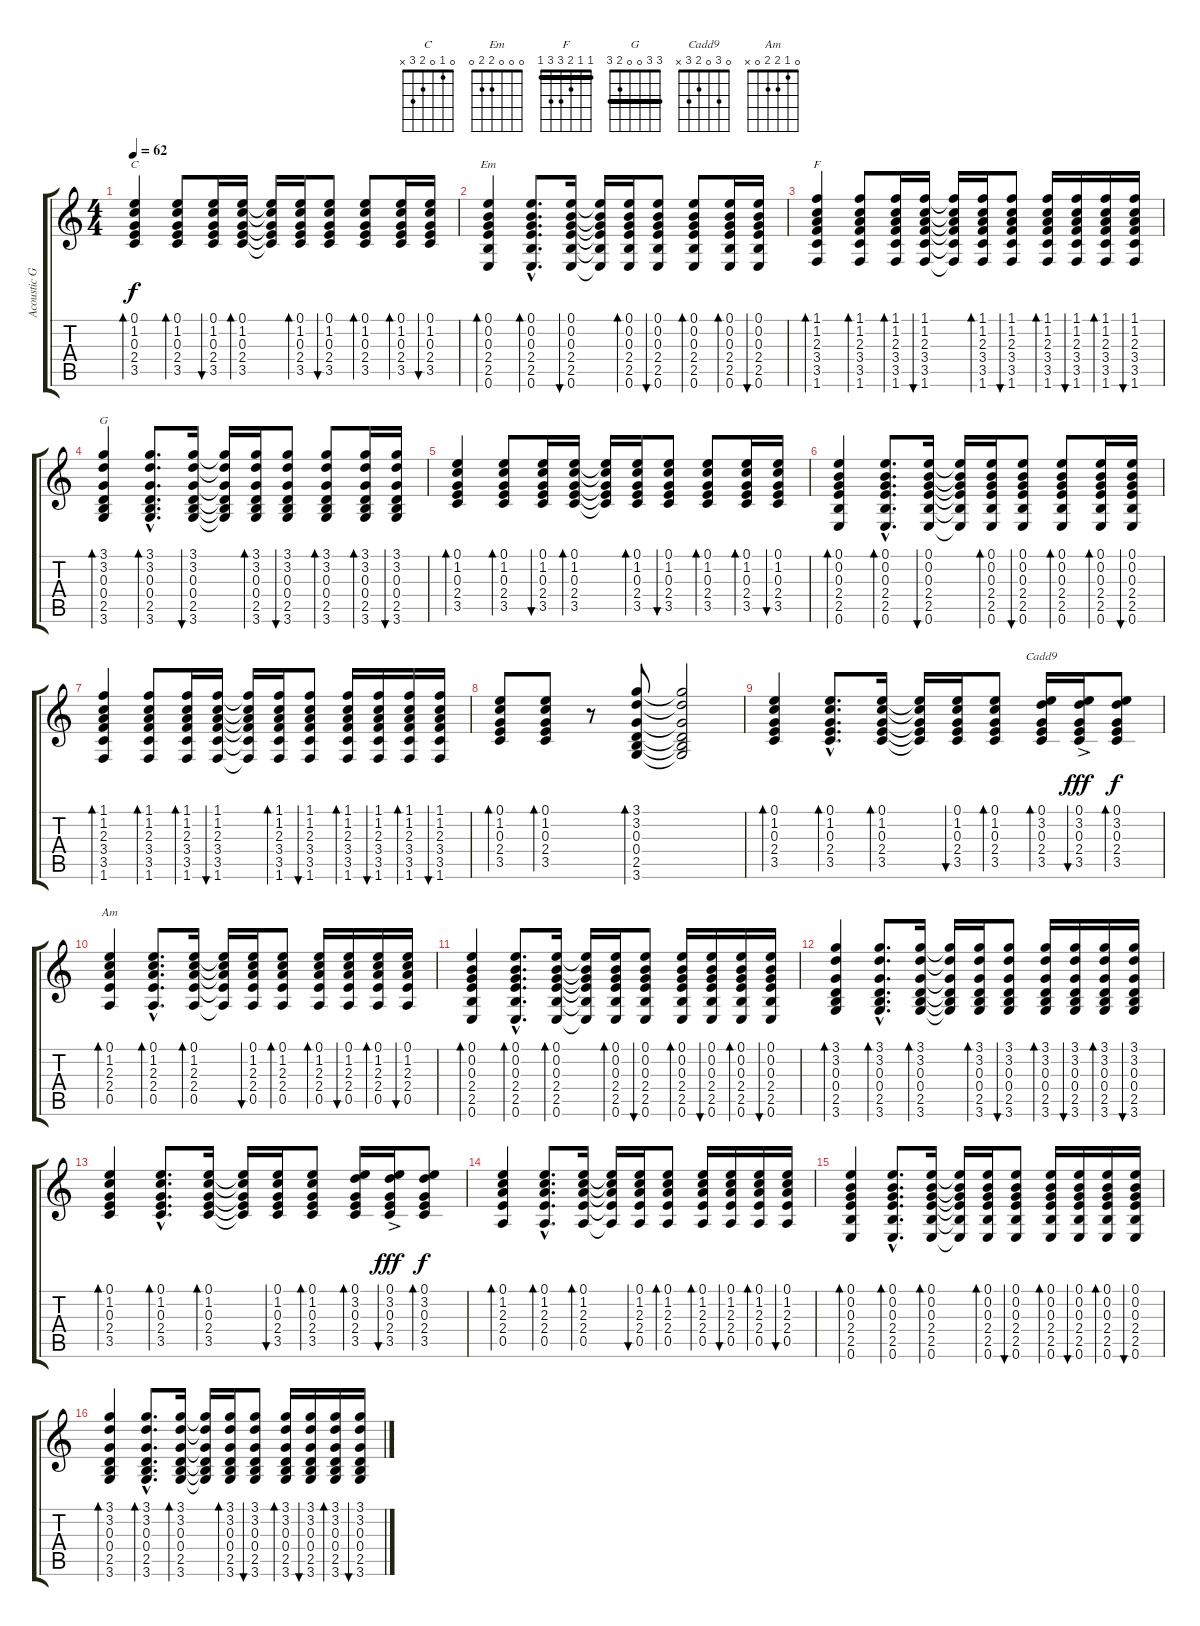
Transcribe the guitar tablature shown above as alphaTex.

\track ("Acoustic Guitar 3 [Duff]" "Acoustic G") {instrument acousticguitarsteel}
\staff {score tabs}
\tuning (E4 B3 G3 D3 A2 E2) {hide}
\chord ("C" 0 1 0 2 3 x)
\chord ("Em" 0 0 0 2 2 0)
\chord ("F" 1 1 2 3 3 1) {barre 1}
\chord ("G" 3 3 0 0 2 3) {barre 3}
\chord ("Cadd9" 0 3 0 2 3 x)
\chord ("Am" 0 1 2 2 0 x)
\ts (4 4)
\tempo 62
\clef g2
\ks c
(0.1 1.2 0.3 2.4 3.5).4{bd 60 ch "C" dy f} (0.1 1.2 0.3 2.4 3.5).8{bd 60} (0.1 1.2 0.3 2.4 3.5).16{bu 30} (0.1 1.2 0.3 2.4 3.5).16{bd 30} (0.1{t} 1.2{t} 0.3{t} 2.4{t} 3.5{t}).16 (0.1 1.2 0.3 2.4 3.5).16{bd 30} (0.1 1.2 0.3 2.4 3.5).8{bu 30} (0.1 1.2 0.3 2.4 3.5).8{bd 30} (0.1 1.2 0.3 2.4 3.5).16{bd 30} (0.1 1.2 0.3 2.4 3.5).16{bu 30} |
(0.1 0.2 0.3 2.4 2.5 0.6).4{bd 60 ch "Em"} (0.1{hac} 0.2{hac} 0.3{hac} 2.4{hac} 2.5{hac} 0.6{hac}).8{d bd 60} (0.1 0.2 0.3 2.4 2.5 0.6).16{bu 30} (0.1{t} 0.2{t} 0.3{t} 2.4{t} 2.5{t} 0.6{t}).16 (0.1 0.2 0.3 2.4 2.5 0.6).16{bd 30} (0.1 0.2 0.3 2.4 2.5 0.6).8{bu 30} (0.1 0.2 0.3 2.4 2.5 0.6).8{bd 30} (0.1 0.2 0.3 2.4 2.5 0.6).16{bd 30} (0.1 0.2 0.3 2.4 2.5 0.6).16{bu 30} |
(1.1 1.2 2.3 3.4 3.5 1.6).4{bd 60 ch "F"} (1.1 1.2 2.3 3.4 3.5 1.6).8{bd 60} (1.1 1.2 2.3 3.4 3.5 1.6).16{bd 30} (1.1 1.2 2.3 3.4 3.5 1.6).16{bu 30} (1.1{t} 1.2{t} 2.3{t} 3.4{t} 3.5{t} 1.6{t}).16 (1.1 1.2 2.3 3.4 3.5 1.6).16{bd 30} (1.1 1.2 2.3 3.4 3.5 1.6).8{bu 30} (1.1 1.2 2.3 3.4 3.5 1.6).16{bd 30} (1.1 1.2 2.3 3.4 3.5 1.6).16{bu 30} (1.1 1.2 2.3 3.4 3.5 1.6).16{bd 30} (1.1 1.2 2.3 3.4 3.5 1.6).16{bu 30} |
(3.1 3.2 0.3 0.4 2.5 3.6).4{bd 60 ch "G"} (3.1{hac} 3.2{hac} 0.3{hac} 0.4{hac} 2.5{hac} 3.6{hac}).8{d bd 60} (3.1 3.2 0.3 0.4 2.5 3.6).16{bu 30} (3.1{t} 3.2{t} 0.3{t} 0.4{t} 2.5{t} 3.6{t}).16 (3.1 3.2 0.3 0.4 2.5 3.6).16{bd 30} (3.1 3.2 0.3 0.4 2.5 3.6).8{bu 30} (3.1 3.2 0.3 0.4 2.5 3.6).8{bd 30} (3.1 3.2 0.3 0.4 2.5 3.6).16{bd 30} (3.1 3.2 0.3 0.4 2.5 3.6).16{bu 30} |
(0.1 1.2 0.3 2.4 3.5).4{bd 60} (0.1 1.2 0.3 2.4 3.5).8{bd 60} (0.1 1.2 0.3 2.4 3.5).16{bu 30} (0.1 1.2 0.3 2.4 3.5).16{bd 30} (0.1{t} 1.2{t} 0.3{t} 2.4{t} 3.5{t}).16 (0.1 1.2 0.3 2.4 3.5).16{bd 30} (0.1 1.2 0.3 2.4 3.5).8{bu 30} (0.1 1.2 0.3 2.4 3.5).8{bd 30} (0.1 1.2 0.3 2.4 3.5).16{bd 30} (0.1 1.2 0.3 2.4 3.5).16{bu 30} |
(0.1 0.2 0.3 2.4 2.5 0.6).4{bd 60} (0.1{hac} 0.2{hac} 0.3{hac} 2.4{hac} 2.5{hac} 0.6{hac}).8{d bd 60} (0.1 0.2 0.3 2.4 2.5 0.6).16{bu 30} (0.1{t} 0.2{t} 0.3{t} 2.4{t} 2.5{t} 0.6{t}).16 (0.1 0.2 0.3 2.4 2.5 0.6).16{bd 30} (0.1 0.2 0.3 2.4 2.5 0.6).8{bu 30} (0.1 0.2 0.3 2.4 2.5 0.6).8{bd 30} (0.1 0.2 0.3 2.4 2.5 0.6).16{bd 30} (0.1 0.2 0.3 2.4 2.5 0.6).16{bu 30} |
(1.1 1.2 2.3 3.4 3.5 1.6).4{bd 60} (1.1 1.2 2.3 3.4 3.5 1.6).8{bd 60} (1.1 1.2 2.3 3.4 3.5 1.6).16{bd 30} (1.1 1.2 2.3 3.4 3.5 1.6).16{bu 30} (1.1{t} 1.2{t} 2.3{t} 3.4{t} 3.5{t} 1.6{t}).16 (1.1 1.2 2.3 3.4 3.5 1.6).16{bd 30} (1.1 1.2 2.3 3.4 3.5 1.6).8{bu 30} (1.1 1.2 2.3 3.4 3.5 1.6).16{bd 30} (1.1 1.2 2.3 3.4 3.5 1.6).16{bu 30} (1.1 1.2 2.3 3.4 3.5 1.6).16{bd 30} (1.1 1.2 2.3 3.4 3.5 1.6).16{bu 30} |
(0.1 1.2 0.3 2.4 3.5).8{bd 30} (0.1 1.2 0.3 2.4 3.5).8{bd 30} r.8 (3.1 3.2 0.3 0.4 2.5 3.6).8{bd 60} (3.1{t} 3.2{t} 0.3{t} 0.4{t} 2.5{t} 3.6{t}).2 |
(0.1 1.2 0.3 2.4 3.5).4{bd 60} (0.1{hac} 1.2{hac} 0.3{hac} 2.4{hac} 3.5{hac}).8{d bd 60} (0.1 1.2 0.3 2.4 3.5).16{bd 60} (0.1{t} 1.2{t} 0.3{t} 2.4{t} 3.5{t}).16 (0.1 1.2 0.3 2.4 3.5).16{bu 30} (0.1 1.2 0.3 2.4 3.5).8{bd 30} (0.1 3.2 0.3 2.4 3.5).16{bd 30 ch "Cadd9"} (0.1{ac} 3.2{ac} 0.3{ac} 2.4{ac} 3.5{ac}).16{bu 30 dy fff} (0.1 3.2 0.3 2.4 3.5).8{bd 30 dy f} |
(0.1 1.2 2.3 2.4 0.5).4{bd 60 ch "Am"} (0.1{hac} 1.2{hac} 2.3{hac} 2.4{hac} 0.5{hac}).8{d bd 60} (0.1 1.2 2.3 2.4 0.5).16{bd 60} (0.1{t} 1.2{t} 2.3{t} 2.4{t} 0.5{t}).16 (0.1 1.2 2.3 2.4 0.5).16{bu 30} (0.1 1.2 2.3 2.4 0.5).8{bd 30} (0.1 1.2 2.3 2.4 0.5).16{bd 30} (0.1 1.2 2.3 2.4 0.5).16{bu 30} (0.1 1.2 2.3 2.4 0.5).16{bd 30} (0.1 1.2 2.3 2.4 0.5).16{bu 30} |
(0.1 0.2 0.3 2.4 2.5 0.6).4{bd 60} (0.1{hac} 0.2{hac} 0.3{hac} 2.4{hac} 2.5{hac} 0.6{hac}).8{d bd 60} (0.1 0.2 0.3 2.4 2.5 0.6).16{bd 60} (0.1{t} 0.2{t} 0.3{t} 2.4{t} 2.5{t} 0.6{t}).16 (0.1 0.2 0.3 2.4 2.5 0.6).16{bd 30} (0.1 0.2 0.3 2.4 2.5 0.6).8{bu 30} (0.1 0.2 0.3 2.4 2.5 0.6).16{bd 30} (0.1 0.2 0.3 2.4 2.5 0.6).16{bu 30} (0.1 0.2 0.3 2.4 2.5 0.6).16{bd 30} (0.1 0.2 0.3 2.4 2.5 0.6).16{bu 30} |
(3.1 3.2 0.3 0.4 2.5 3.6).4{bd 60} (3.1{hac} 3.2{hac} 0.3{hac} 0.4{hac} 2.5{hac} 3.6{hac}).8{d bd 60} (3.1 3.2 0.3 0.4 2.5 3.6).16{bd 60} (3.1{t} 3.2{t} 0.3{t} 0.4{t} 2.5{t} 3.6{t}).16 (3.1 3.2 0.3 0.4 2.5 3.6).16{bd 30} (3.1 3.2 0.3 0.4 2.5 3.6).8{bu 30} (3.1 3.2 0.3 0.4 2.5 3.6).16{bd 30} (3.1 3.2 0.3 0.4 2.5 3.6).16{bu 30} (3.1 3.2 0.3 0.4 2.5 3.6).16{bd 30} (3.1 3.2 0.3 0.4 2.5 3.6).16{bu 30} |
(0.1 1.2 0.3 2.4 3.5).4{bd 60} (0.1{hac} 1.2{hac} 0.3{hac} 2.4{hac} 3.5{hac}).8{d bd 60} (0.1 1.2 0.3 2.4 3.5).16{bd 60} (0.1{t} 1.2{t} 0.3{t} 2.4{t} 3.5{t}).16 (0.1 1.2 0.3 2.4 3.5).16{bu 30} (0.1 1.2 0.3 2.4 3.5).8{bd 30} (0.1 3.2 0.3 2.4 3.5).16{bd 30} (0.1{ac} 3.2{ac} 0.3{ac} 2.4{ac} 3.5{ac}).16{bu 30 dy fff} (0.1 3.2 0.3 2.4 3.5).8{bd 30 dy f} |
(0.1 1.2 2.3 2.4 0.5).4{bd 60} (0.1{hac} 1.2{hac} 2.3{hac} 2.4{hac} 0.5{hac}).8{d bd 60} (0.1 1.2 2.3 2.4 0.5).16{bd 60} (0.1{t} 1.2{t} 2.3{t} 2.4{t} 0.5{t}).16 (0.1 1.2 2.3 2.4 0.5).16{bu 30} (0.1 1.2 2.3 2.4 0.5).8{bd 30} (0.1 1.2 2.3 2.4 0.5).16{bd 30} (0.1 1.2 2.3 2.4 0.5).16{bu 30} (0.1 1.2 2.3 2.4 0.5).16{bd 30} (0.1 1.2 2.3 2.4 0.5).16{bu 30} |
(0.1 0.2 0.3 2.4 2.5 0.6).4{bd 60} (0.1{hac} 0.2{hac} 0.3{hac} 2.4{hac} 2.5{hac} 0.6{hac}).8{d bd 60} (0.1 0.2 0.3 2.4 2.5 0.6).16{bd 60} (0.1{t} 0.2{t} 0.3{t} 2.4{t} 2.5{t} 0.6{t}).16 (0.1 0.2 0.3 2.4 2.5 0.6).16{bd 30} (0.1 0.2 0.3 2.4 2.5 0.6).8{bu 30} (0.1 0.2 0.3 2.4 2.5 0.6).16{bd 30} (0.1 0.2 0.3 2.4 2.5 0.6).16{bu 30} (0.1 0.2 0.3 2.4 2.5 0.6).16{bd 30} (0.1 0.2 0.3 2.4 2.5 0.6).16{bu 30} |
(3.1 3.2 0.3 0.4 2.5 3.6).4{bd 60} (3.1{hac} 3.2{hac} 0.3{hac} 0.4{hac} 2.5{hac} 3.6{hac}).8{d bd 60} (3.1 3.2 0.3 0.4 2.5 3.6).16{bd 60} (3.1{t} 3.2{t} 0.3{t} 0.4{t} 2.5{t} 3.6{t}).16 (3.1 3.2 0.3 0.4 2.5 3.6).16{bd 30} (3.1 3.2 0.3 0.4 2.5 3.6).8{bu 30} (3.1 3.2 0.3 0.4 2.5 3.6).16{bd 30} (3.1 3.2 0.3 0.4 2.5 3.6).16{bu 30} (3.1 3.2 0.3 0.4 2.5 3.6).16{bd 30} (3.1 3.2 0.3 0.4 2.5 3.6).16{bu 30}
